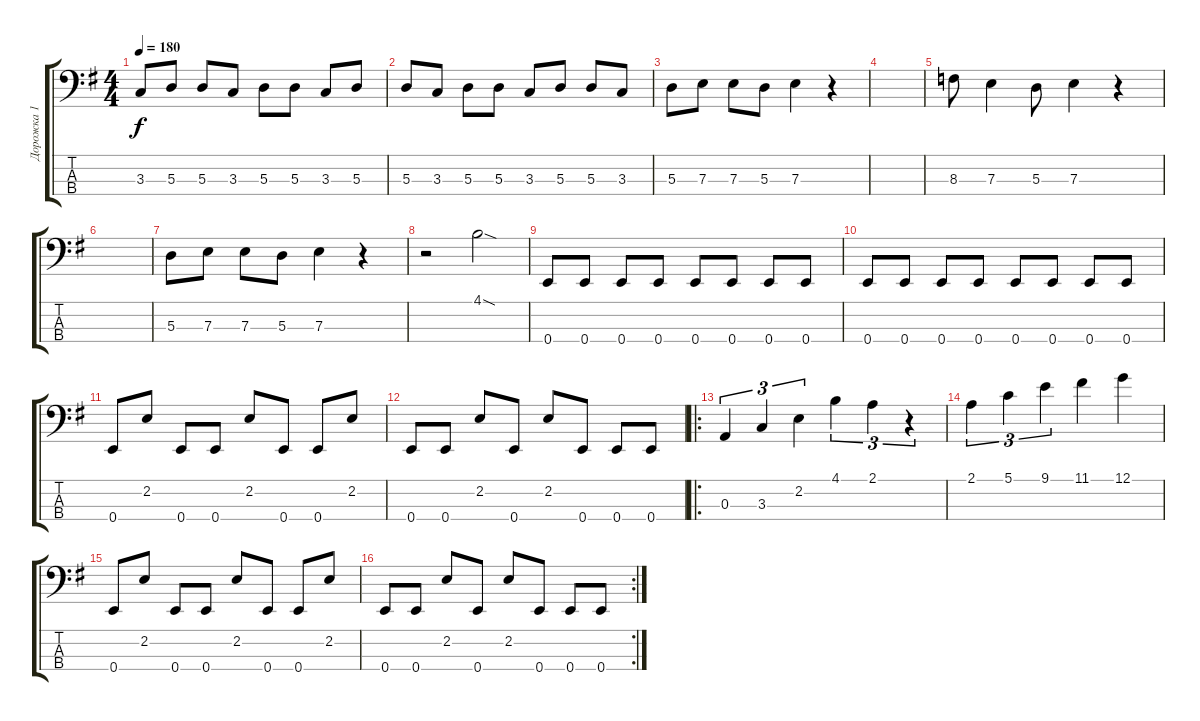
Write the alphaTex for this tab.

\track ("Дорожка 1" "Дорожка 1") {instrument electricbasspick}
\staff {score tabs}
\tuning (G2 D2 A1 E1) {hide}
\ts (4 4)
\tempo 180
\clef f4
\ks g
3.3.8{dy f} 5.3.8 5.3.8 3.3.8 5.3.8 5.3.8 3.3.8 5.3.8 |
5.3.8 3.3.8 5.3.8 5.3.8 3.3.8 5.3.8 5.3.8 3.3.8 |
5.3.8 7.3.8 7.3.8 5.3.8 7.3.4 r.4 |
|
8.3.8 7.3.4 5.3.8 7.3.4 r.4 |
|
5.3.8 7.3.8 7.3.8 5.3.8 7.3.4 r.4 |
r.2 4.1{sod}.2 |
0.4.8 0.4.8 0.4.8 0.4.8 0.4.8 0.4.8 0.4.8 0.4.8 |
0.4.8 0.4.8 0.4.8 0.4.8 0.4.8 0.4.8 0.4.8 0.4.8 |
0.4.8 2.2.8 0.4.8 0.4.8 2.2.8 0.4.8 0.4.8 2.2.8 |
0.4.8 0.4.8 2.2.8 0.4.8 2.2.8 0.4.8 0.4.8 0.4.8 |
\ro
0.3.4{tu (3 2)} 3.3.4{tu (3 2)} 2.2.4{tu (3 2)} 4.1.4{tu (3 2)} 2.1.4{tu (3 2)} r.4{tu (3 2)} |
2.1.4{tu (3 2)} 5.1.4{tu (3 2)} 9.1.4{tu (3 2)} 11.1.4 12.1.4 |
0.4.8 2.2.8 0.4.8 0.4.8 2.2.8 0.4.8 0.4.8 2.2.8 |
\rc 2
0.4.8 0.4.8 2.2.8 0.4.8 2.2.8 0.4.8 0.4.8 0.4.8
